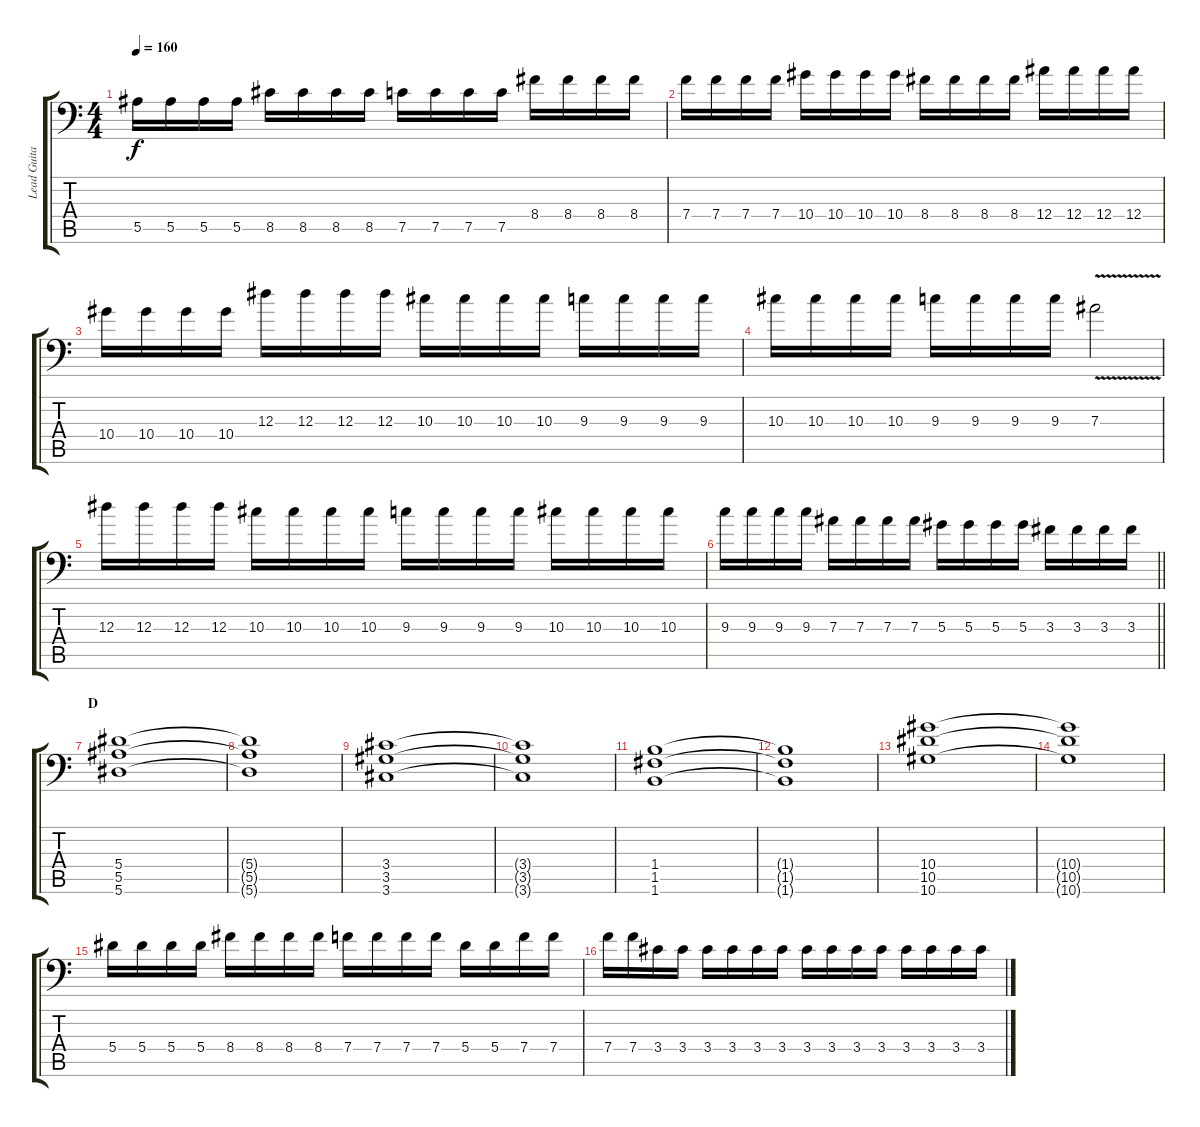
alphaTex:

\track ("Lead Guitar: Michael Bujaki" "Lead Guita") {instrument overdrivenguitar}
\staff {score tabs}
\tuning (C4 G3 Eb3 Bb2 F2 Bb1) {hide}
\ts (4 4)
\tempo 160
\clef f4
\ks c
5.5.16{dy f} 5.5.16 5.5.16 5.5.16 8.5.16 8.5.16 8.5.16 8.5.16 7.5.16 7.5.16 7.5.16 7.5.16 8.4.16 8.4.16 8.4.16 8.4.16 |
7.4.16 7.4.16 7.4.16 7.4.16 10.4.16 10.4.16 10.4.16 10.4.16 8.4.16 8.4.16 8.4.16 8.4.16 12.4.16 12.4.16 12.4.16 12.4.16 |
10.4.16 10.4.16 10.4.16 10.4.16 12.3.16 12.3.16 12.3.16 12.3.16 10.3.16 10.3.16 10.3.16 10.3.16 9.3.16 9.3.16 9.3.16 9.3.16 |
10.3.16 10.3.16 10.3.16 10.3.16 9.3.16 9.3.16 9.3.16 9.3.16 7.3{v}.2 |
12.3.16 12.3.16 12.3.16 12.3.16 10.3.16 10.3.16 10.3.16 10.3.16 9.3.16 9.3.16 9.3.16 9.3.16 10.3.16 10.3.16 10.3.16 10.3.16 |
\barLineRight lightlight
9.3.16 9.3.16 9.3.16 9.3.16 7.3.16 7.3.16 7.3.16 7.3.16 5.3.16 5.3.16 5.3.16 5.3.16 3.3.16 3.3.16 3.3.16 3.3.16 |
\section ("" "D")
(5.4 5.5 5.6).1 |
(5.4{t} 5.5{t} 5.6{t}).1 |
(3.4 3.5 3.6).1 |
(3.4{t} 3.5{t} 3.6{t}).1 |
(1.4 1.5 1.6).1 |
(1.4{t} 1.5{t} 1.6{t}).1 |
(10.4 10.5 10.6).1 |
(10.4{t} 10.5{t} 10.6{t}).1 |
5.4.16 5.4.16 5.4.16 5.4.16 8.4.16 8.4.16 8.4.16 8.4.16 7.4.16 7.4.16 7.4.16 7.4.16 5.4.16 5.4.16 7.4.16 7.4.16 |
7.4.16 7.4.16 3.4.16 3.4.16 3.4.16 3.4.16 3.4.16 3.4.16 3.4.16 3.4.16 3.4.16 3.4.16 3.4.16 3.4.16 3.4.16 3.4.16
